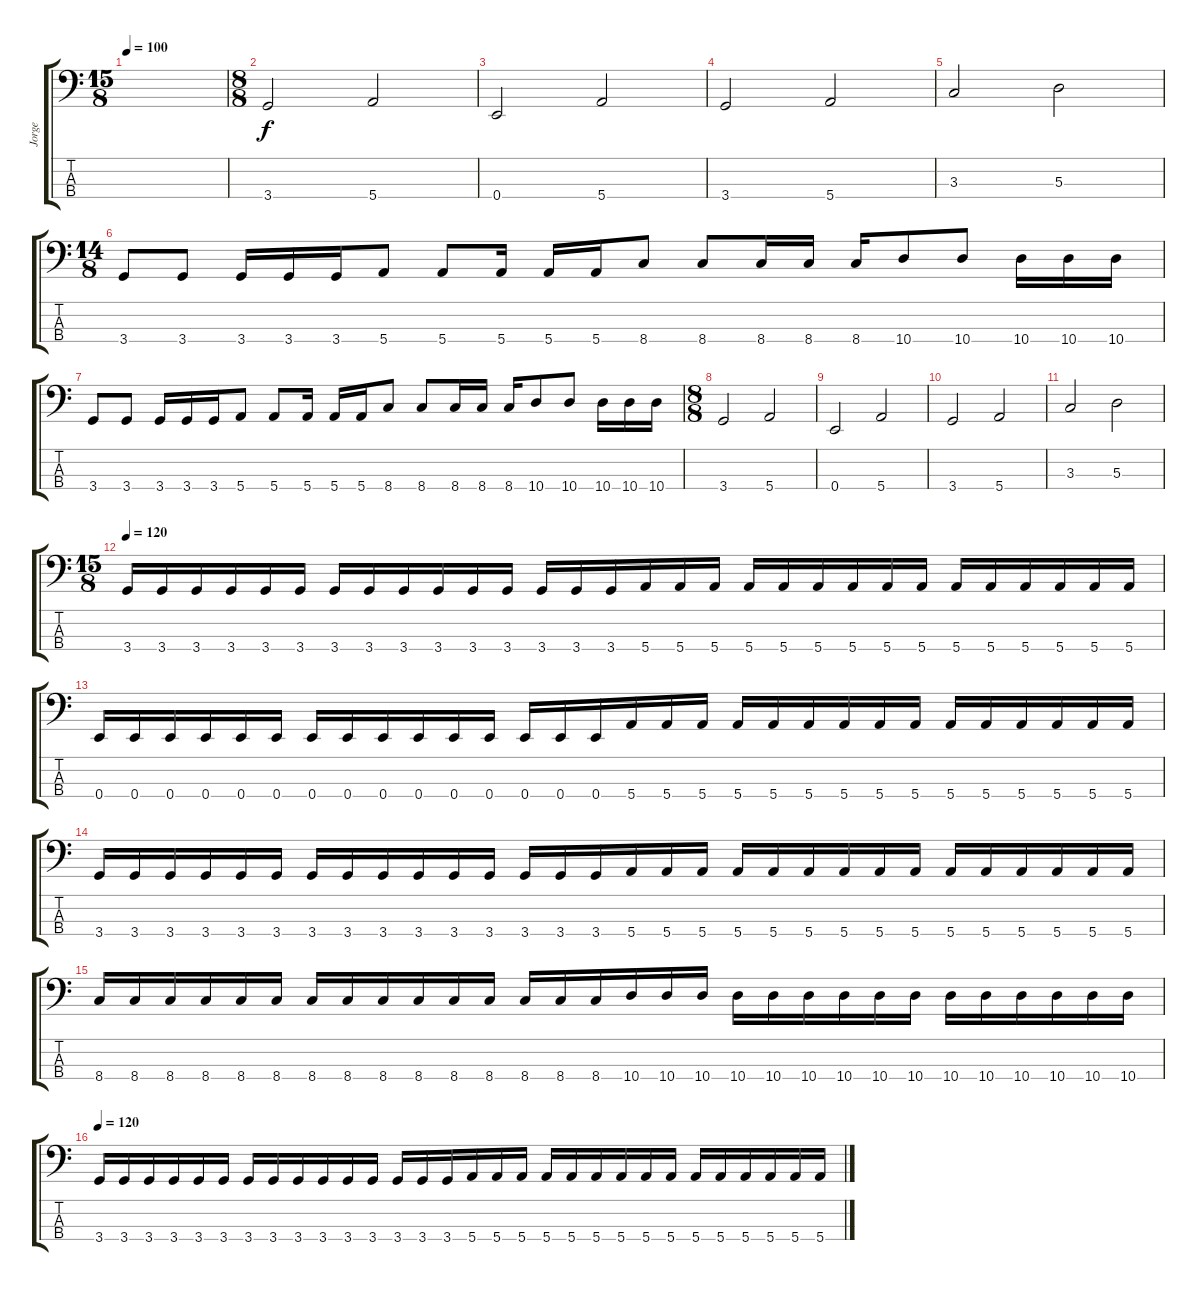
\track ("Jorge" "Jorge") {instrument electricbassfinger}
\staff {score tabs}
\tuning (G2 D2 A1 E1) {hide}
\ts (15 8)
\tempo 100
\clef f4
\ks c
|
\ts (8 8)
3.4.2 5.4.2 |
0.4.2 5.4.2 |
3.4.2 5.4.2 |
3.3.2 5.3.2 |
\ts (14 8)
3.4.8 3.4.8 3.4.16 3.4.16 3.4.16 5.4.8 5.4.8 5.4.16 5.4.16 5.4.16 8.4.8 8.4.8 8.4.16 8.4.16 8.4.16 10.4.8 10.4.8 10.4.16 10.4.16 10.4.16 |
3.4.8 3.4.8 3.4.16 3.4.16 3.4.16 5.4.8 5.4.8 5.4.16 5.4.16 5.4.16 8.4.8 8.4.8 8.4.16 8.4.16 8.4.16 10.4.8 10.4.8 10.4.16 10.4.16 10.4.16 |
\ts (8 8)
3.4.2 5.4.2 |
0.4.2 5.4.2 |
3.4.2 5.4.2 |
3.3.2 5.3.2 |
\ts (15 8)
\tempo 120
3.4.16 3.4.16 3.4.16 3.4.16 3.4.16 3.4.16 3.4.16 3.4.16 3.4.16 3.4.16 3.4.16 3.4.16 3.4.16 3.4.16 3.4.16 5.4.16 5.4.16 5.4.16 5.4.16 5.4.16 5.4.16 5.4.16 5.4.16 5.4.16 5.4.16 5.4.16 5.4.16 5.4.16 5.4.16 5.4.16 |
0.4.16 0.4.16 0.4.16 0.4.16 0.4.16 0.4.16 0.4.16 0.4.16 0.4.16 0.4.16 0.4.16 0.4.16 0.4.16 0.4.16 0.4.16 5.4.16 5.4.16 5.4.16 5.4.16 5.4.16 5.4.16 5.4.16 5.4.16 5.4.16 5.4.16 5.4.16 5.4.16 5.4.16 5.4.16 5.4.16 |
3.4.16 3.4.16 3.4.16 3.4.16 3.4.16 3.4.16 3.4.16 3.4.16 3.4.16 3.4.16 3.4.16 3.4.16 3.4.16 3.4.16 3.4.16 5.4.16 5.4.16 5.4.16 5.4.16 5.4.16 5.4.16 5.4.16 5.4.16 5.4.16 5.4.16 5.4.16 5.4.16 5.4.16 5.4.16 5.4.16 |
8.4.16 8.4.16 8.4.16 8.4.16 8.4.16 8.4.16 8.4.16 8.4.16 8.4.16 8.4.16 8.4.16 8.4.16 8.4.16 8.4.16 8.4.16 10.4.16 10.4.16 10.4.16 10.4.16 10.4.16 10.4.16 10.4.16 10.4.16 10.4.16 10.4.16 10.4.16 10.4.16 10.4.16 10.4.16 10.4.16 |
\tempo 120
3.4.16 3.4.16 3.4.16 3.4.16 3.4.16 3.4.16 3.4.16 3.4.16 3.4.16 3.4.16 3.4.16 3.4.16 3.4.16 3.4.16 3.4.16 5.4.16 5.4.16 5.4.16 5.4.16 5.4.16 5.4.16 5.4.16 5.4.16 5.4.16 5.4.16 5.4.16 5.4.16 5.4.16 5.4.16 5.4.16
